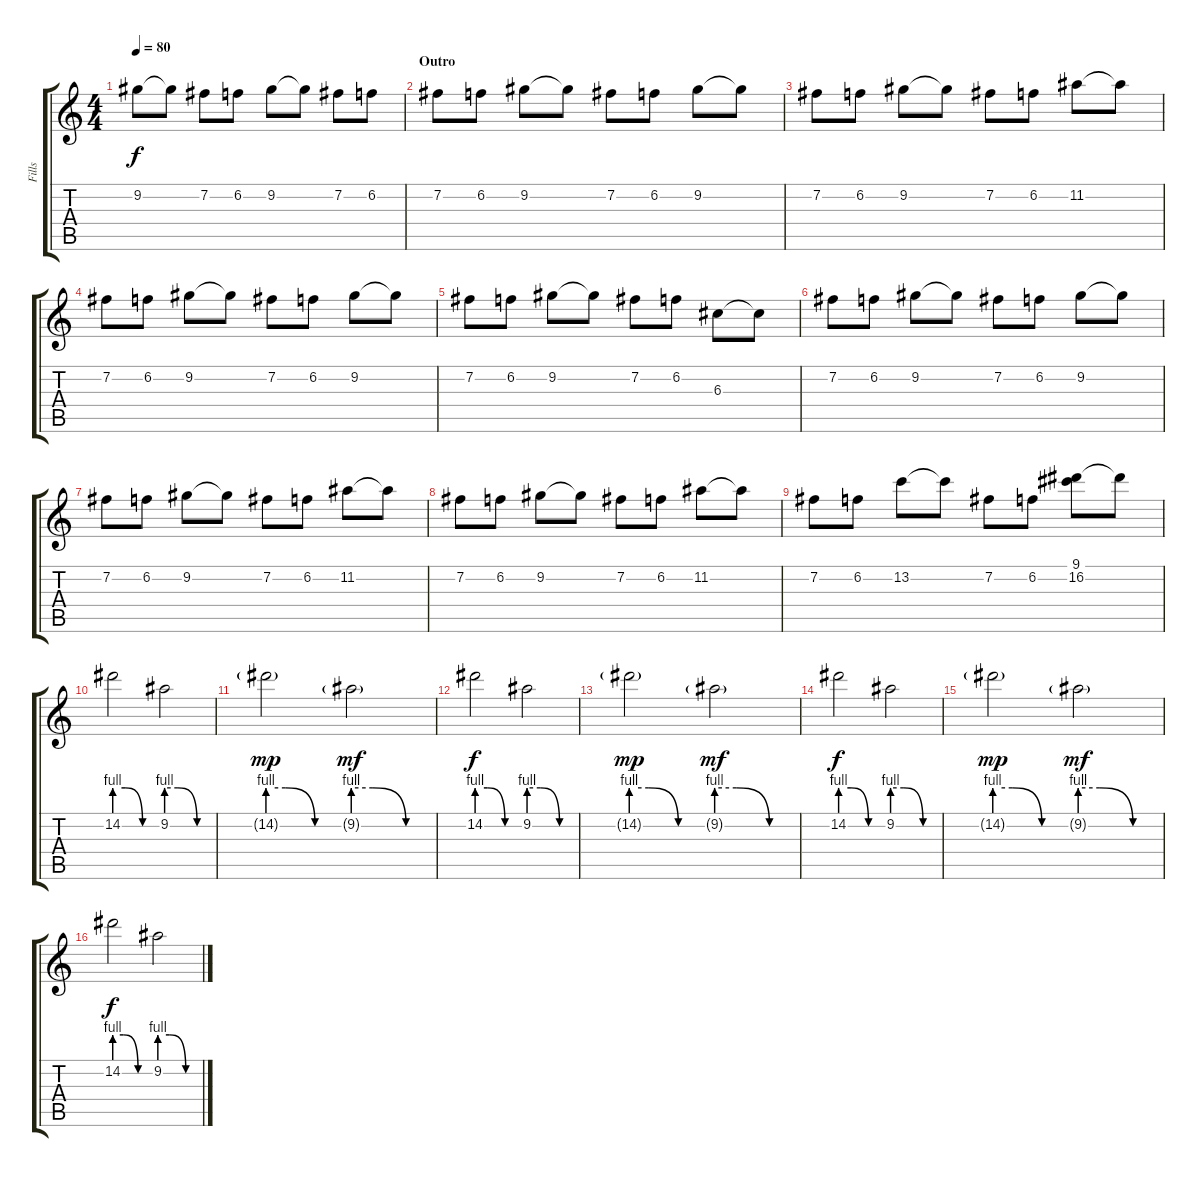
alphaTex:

\track ("Fills" "Fills") {instrument distortionguitar}
\staff {score tabs}
\tuning (E4 B3 G3 D3 A2 E2) {hide}
\ts (4 4)
\tempo 80
\clef g2
\ks c
9.2.8{dy f instrument stringensemble1} 9.2{t}.8 7.2.8 6.2.8 9.2.8 9.2{t}.8 7.2.8 6.2.8 |
\section ("" "Outro")
7.2.8{instrument stringensemble1} 6.2.8 9.2.8 9.2{t}.8 7.2.8 6.2.8 9.2.8 9.2{t}.8 |
7.2.8{instrument stringensemble1} 6.2.8 9.2.8 9.2{t}.8 7.2.8 6.2.8 11.2.8 11.2{t}.8 |
7.2.8{instrument stringensemble1} 6.2.8 9.2.8 9.2{t}.8 7.2.8 6.2.8 9.2.8 9.2{t}.8 |
7.2.8{instrument stringensemble1} 6.2.8 9.2.8 9.2{t}.8 7.2.8 6.2.8 6.3.8 6.3{t}.8 |
7.2.8{instrument stringensemble1} 6.2.8 9.2.8 9.2{t}.8 7.2.8 6.2.8 9.2.8 9.2{t}.8 |
7.2.8{instrument stringensemble1} 6.2.8 9.2.8 9.2{t}.8 7.2.8 6.2.8 11.2.8 11.2{t}.8 |
7.2.8{instrument stringensemble1} 6.2.8 9.2.8 9.2{t}.8 7.2.8 6.2.8 11.2.8 11.2{t}.8 |
7.2.8{instrument stringensemble1} 6.2.8 13.2.8 13.2{t}.8 7.2.8 6.2.8 (9.1 16.2).8 16.2{t}.8 |
14.2{be (custom 0 4 15 4 40 0 60 0)}.2{instrument stringensemble1} 9.2{be (custom 0 4 15 4 40 0 60 0)}.2 |
14.2{be (custom 0 4 15 4 40 0 60 0) g}.2{dy mp instrument stringensemble1} 9.2{be (custom 0 4 15 4 40 0 60 0) g}.2{dy mf} |
14.2{be (custom 0 4 15 4 40 0 60 0)}.2{dy f instrument stringensemble1} 9.2{be (custom 0 4 15 4 40 0 60 0)}.2 |
14.2{be (custom 0 4 15 4 40 0 60 0) g}.2{dy mp instrument stringensemble1} 9.2{be (custom 0 4 15 4 40 0 60 0) g}.2{dy mf} |
14.2{be (custom 0 4 15 4 40 0 60 0)}.2{dy f instrument stringensemble1} 9.2{be (custom 0 4 15 4 40 0 60 0)}.2 |
14.2{be (custom 0 4 15 4 40 0 60 0) g}.2{dy mp instrument stringensemble1} 9.2{be (custom 0 4 15 4 40 0 60 0) g}.2{dy mf} |
14.2{be (custom 0 4 15 4 40 0 60 0)}.2{dy f instrument stringensemble1} 9.2{be (custom 0 4 15 4 40 0 60 0)}.2
